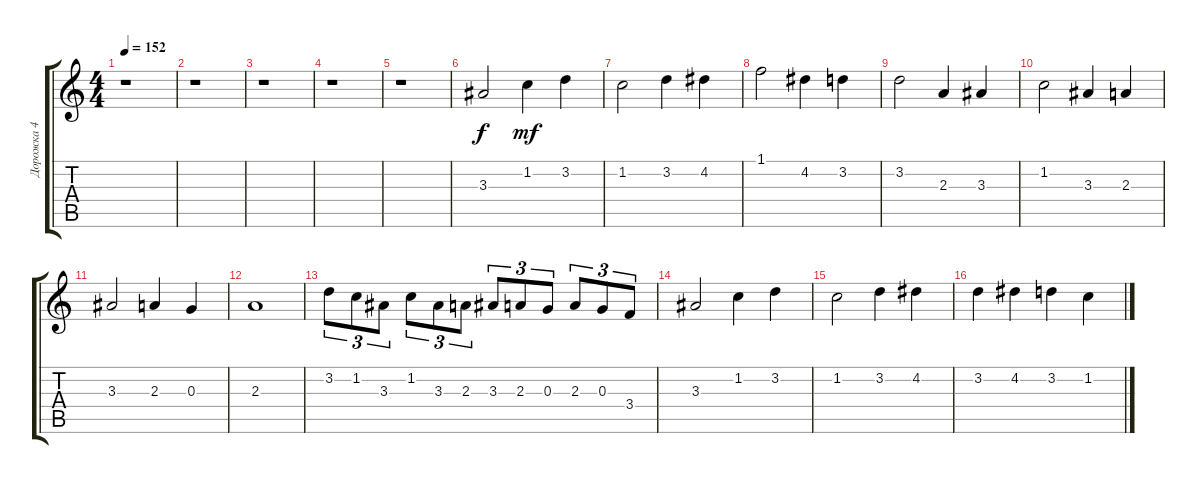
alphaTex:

\track ("Дорожка 4" "Дорожка 4") {instrument overdrivenguitar}
\staff {score tabs}
\tuning (E4 B3 G3 D3 A2 E2) {hide}
\ts (4 4)
\tempo 152
\clef g2
\ks c
r.1{dy mf} |
r.1 |
r.1 |
r.1 |
r.1 |
3.3.2{dy f} 1.2.4{dy mf} 3.2.4 |
1.2.2 3.2.4 4.2.4 |
1.1.2 4.2.4 3.2.4 |
3.2.2 2.3.4 3.3.4 |
1.2.2 3.3.4 2.3.4 |
3.3.2 2.3.4 0.3.4 |
2.3.1 |
3.2.8{tu (3 2)} 1.2.8{tu (3 2)} 3.3.8{tu (3 2)} 1.2.8{tu (3 2)} 3.3.8{tu (3 2)} 2.3.8{tu (3 2)} 3.3.8{tu (3 2)} 2.3.8{tu (3 2)} 0.3.8{tu (3 2)} 2.3.8{tu (3 2)} 0.3.8{tu (3 2)} 3.4.8{tu (3 2)} |
3.3.2 1.2.4 3.2.4 |
1.2.2 3.2.4 4.2.4 |
3.2.4 4.2.4 3.2.4 1.2.4
